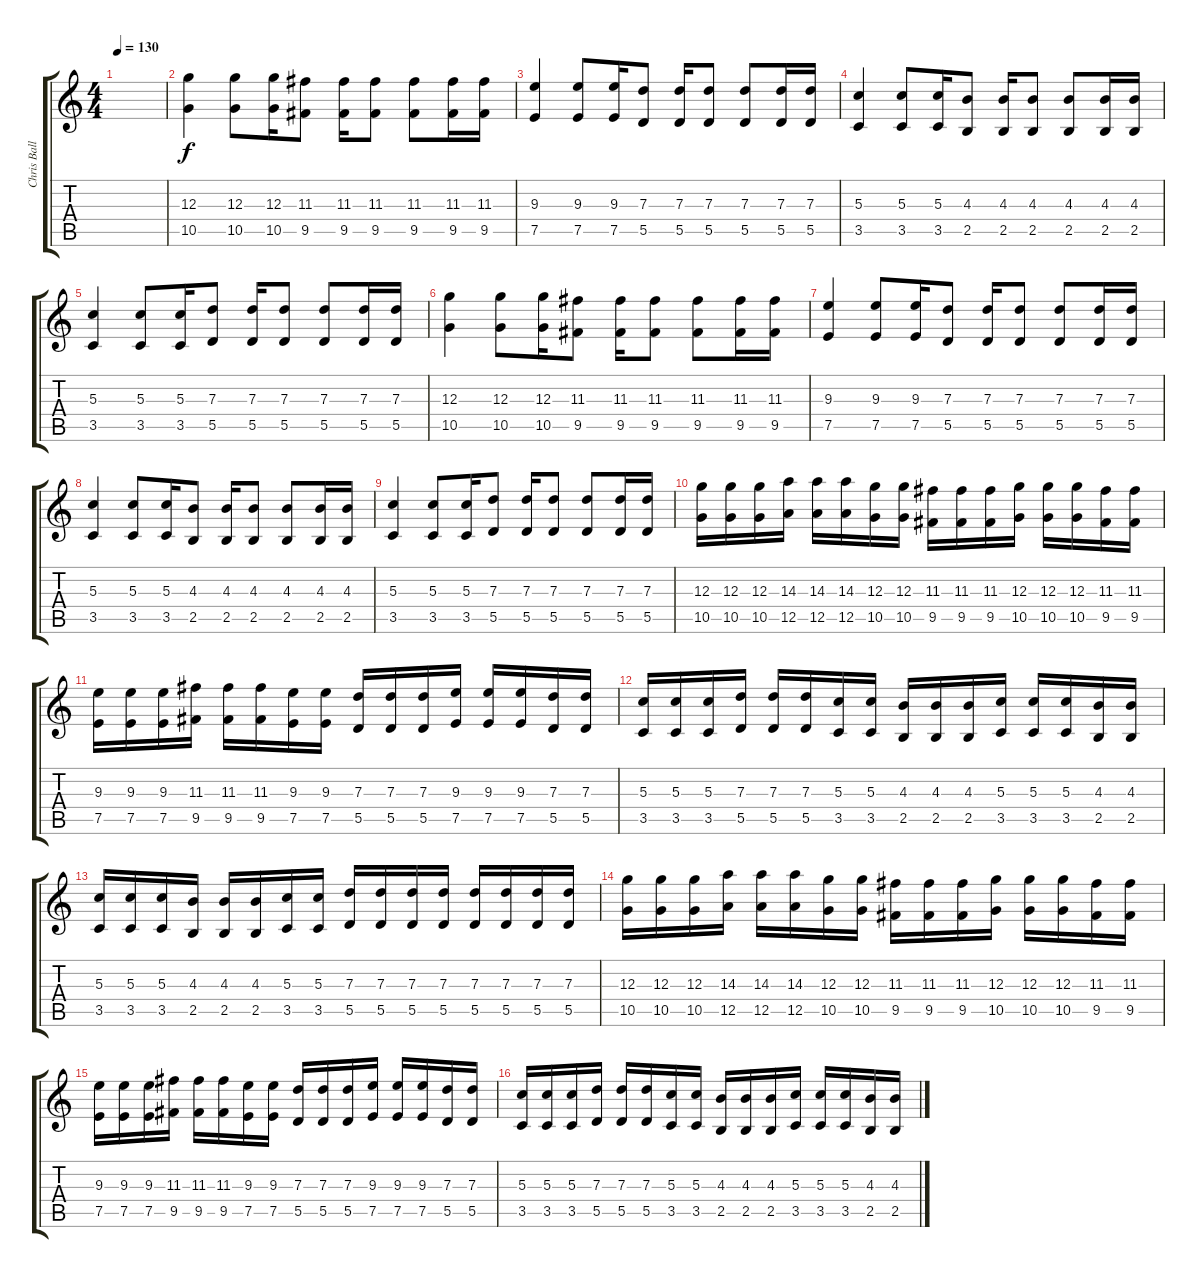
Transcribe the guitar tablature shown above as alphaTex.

\track ("Chris Ballard (Lead Guitar)" "Chris Ball") {instrument distortionguitar}
\staff {score tabs}
\tuning (E4 B3 G3 D3 A2 E2) {hide}
\ts (4 4)
\tempo 130
\clef g2
\ks c
|
(12.3 10.5).4 (12.3 10.5).8 (12.3 10.5).16 (11.3 9.5).8 (11.3 9.5).16 (11.3 9.5).8 (11.3 9.5).8 (11.3 9.5).16 (11.3 9.5).16 |
(9.3 7.5).4 (9.3 7.5).8 (9.3 7.5).16 (7.3 5.5).8 (7.3 5.5).16 (7.3 5.5).8 (7.3 5.5).8 (7.3 5.5).16 (7.3 5.5).16 |
(5.3 3.5).4 (5.3 3.5).8 (5.3 3.5).16 (4.3 2.5).8 (4.3 2.5).16 (4.3 2.5).8 (4.3 2.5).8 (4.3 2.5).16 (4.3 2.5).16 |
(5.3 3.5).4 (5.3 3.5).8 (5.3 3.5).16 (7.3 5.5).8 (7.3 5.5).16 (7.3 5.5).8 (7.3 5.5).8 (7.3 5.5).16 (7.3 5.5).16 |
(12.3 10.5).4 (12.3 10.5).8 (12.3 10.5).16 (11.3 9.5).8 (11.3 9.5).16 (11.3 9.5).8 (11.3 9.5).8 (11.3 9.5).16 (11.3 9.5).16 |
(9.3 7.5).4 (9.3 7.5).8 (9.3 7.5).16 (7.3 5.5).8 (7.3 5.5).16 (7.3 5.5).8 (7.3 5.5).8 (7.3 5.5).16 (7.3 5.5).16 |
(5.3 3.5).4 (5.3 3.5).8 (5.3 3.5).16 (4.3 2.5).8 (4.3 2.5).16 (4.3 2.5).8 (4.3 2.5).8 (4.3 2.5).16 (4.3 2.5).16 |
(5.3 3.5).4 (5.3 3.5).8 (5.3 3.5).16 (7.3 5.5).8 (7.3 5.5).16 (7.3 5.5).8 (7.3 5.5).8 (7.3 5.5).16 (7.3 5.5).16 |
(12.3 10.5).16 (12.3 10.5).16 (12.3 10.5).16 (14.3 12.5).16 (14.3 12.5).16 (14.3 12.5).16 (12.3 10.5).16 (12.3 10.5).16 (11.3 9.5).16 (11.3 9.5).16 (11.3 9.5).16 (12.3 10.5).16 (12.3 10.5).16 (12.3 10.5).16 (11.3 9.5).16 (11.3 9.5).16 |
(9.3 7.5).16 (9.3 7.5).16 (9.3 7.5).16 (11.3 9.5).16 (11.3 9.5).16 (11.3 9.5).16 (9.3 7.5).16 (9.3 7.5).16 (7.3 5.5).16 (7.3 5.5).16 (7.3 5.5).16 (9.3 7.5).16 (9.3 7.5).16 (9.3 7.5).16 (7.3 5.5).16 (7.3 5.5).16 |
(5.3 3.5).16 (5.3 3.5).16 (5.3 3.5).16 (7.3 5.5).16 (7.3 5.5).16 (7.3 5.5).16 (5.3 3.5).16 (5.3 3.5).16 (4.3 2.5).16 (4.3 2.5).16 (4.3 2.5).16 (5.3 3.5).16 (5.3 3.5).16 (5.3 3.5).16 (4.3 2.5).16 (4.3 2.5).16 |
(5.3 3.5).16 (5.3 3.5).16 (5.3 3.5).16 (4.3 2.5).16 (4.3 2.5).16 (4.3 2.5).16 (5.3 3.5).16 (5.3 3.5).16 (7.3 5.5).16 (7.3 5.5).16 (7.3 5.5).16 (7.3 5.5).16 (7.3 5.5).16 (7.3 5.5).16 (7.3 5.5).16 (7.3 5.5).16 |
(12.3 10.5).16 (12.3 10.5).16 (12.3 10.5).16 (14.3 12.5).16 (14.3 12.5).16 (14.3 12.5).16 (12.3 10.5).16 (12.3 10.5).16 (11.3 9.5).16 (11.3 9.5).16 (11.3 9.5).16 (12.3 10.5).16 (12.3 10.5).16 (12.3 10.5).16 (11.3 9.5).16 (11.3 9.5).16 |
(9.3 7.5).16 (9.3 7.5).16 (9.3 7.5).16 (11.3 9.5).16 (11.3 9.5).16 (11.3 9.5).16 (9.3 7.5).16 (9.3 7.5).16 (7.3 5.5).16 (7.3 5.5).16 (7.3 5.5).16 (9.3 7.5).16 (9.3 7.5).16 (9.3 7.5).16 (7.3 5.5).16 (7.3 5.5).16 |
(5.3 3.5).16 (5.3 3.5).16 (5.3 3.5).16 (7.3 5.5).16 (7.3 5.5).16 (7.3 5.5).16 (5.3 3.5).16 (5.3 3.5).16 (4.3 2.5).16 (4.3 2.5).16 (4.3 2.5).16 (5.3 3.5).16 (5.3 3.5).16 (5.3 3.5).16 (4.3 2.5).16 (4.3 2.5).16
